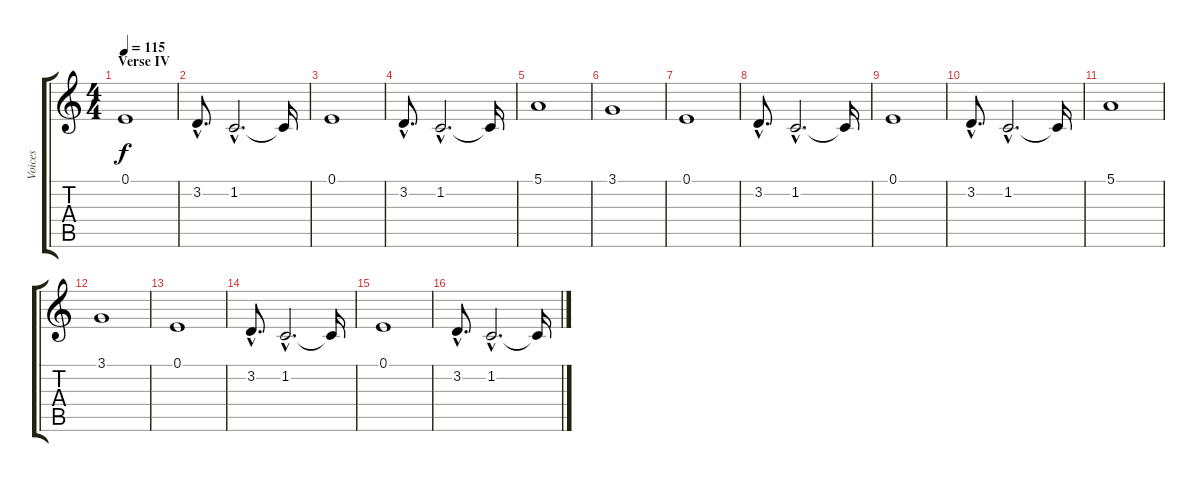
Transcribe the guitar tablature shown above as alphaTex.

\track ("Voices" "Voices") {instrument choiraahs}
\staff {score tabs}
\tuning (E4 B3 G3 D3 A2 E2) {hide}
\ts (4 4)
\section ("" "Verse IV")
\tempo 115
\clef g2
\ks c
0.1.1{dy f} |
3.2{hac}.8{d} 1.2{hac}.2{d} 1.2{t}.16 |
0.1.1 |
3.2{hac}.8{d} 1.2{hac}.2{d} 1.2{t}.16 |
5.1.1 |
3.1.1 |
0.1.1 |
3.2{hac}.8{d} 1.2{hac}.2{d} 1.2{t}.16 |
0.1.1 |
3.2{hac}.8{d} 1.2{hac}.2{d} 1.2{t}.16 |
5.1.1 |
3.1.1 |
0.1.1 |
3.2{hac}.8{d} 1.2{hac}.2{d} 1.2{t}.16 |
0.1.1 |
3.2{hac}.8{d} 1.2{hac}.2{d} 1.2{t}.16
